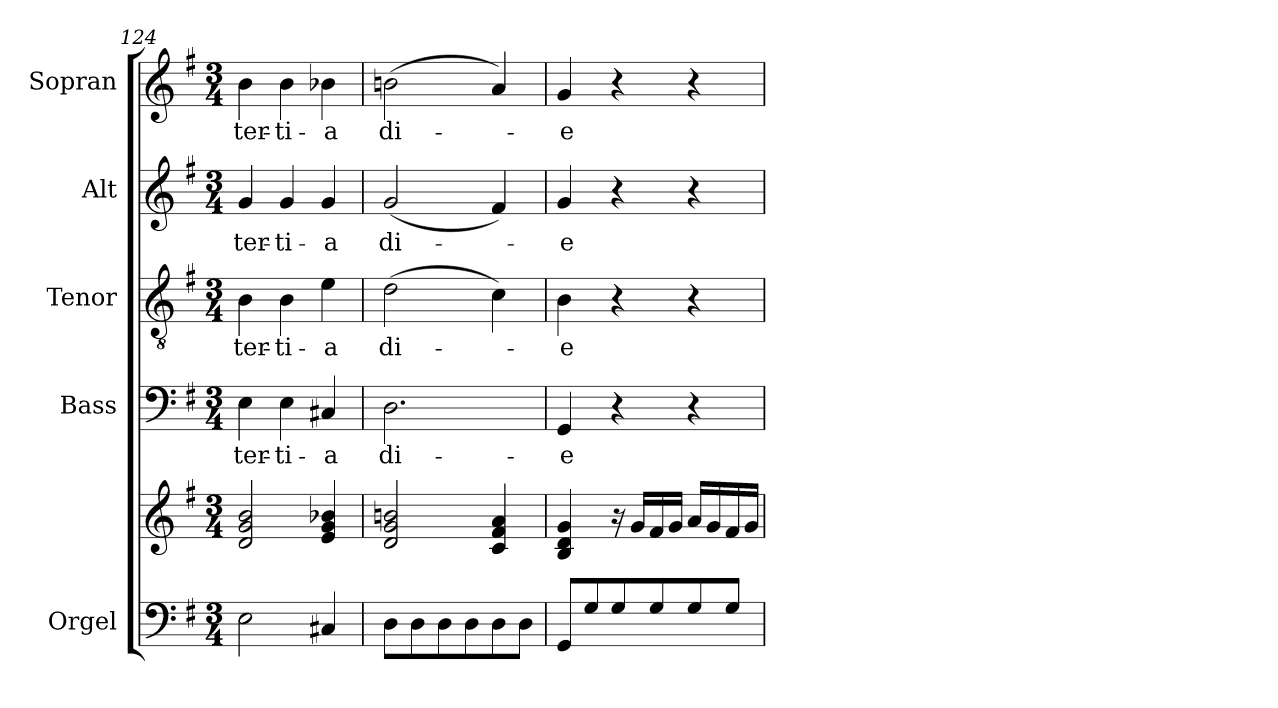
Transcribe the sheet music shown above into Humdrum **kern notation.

**kern	**kern	**kern	**text	**kern	**text	**kern	**text	**kern	**text
*part5	*part5	*part4	*part4	*part3	*part3	*part2	*part2	*part1	*part1
*staff6	*staff5	*staff4	*staff4	*staff3	*staff3	*staff2	*staff2	*staff1	*staff1
*I"Orgel	*	*I"Bass	*	*I"Tenor	*	*I"Alt	*	*I"Sopran	*
*I'Org.	*	*I'B	*	*I'T	*	*I'A	*	*I'S	*
*clefF4	*clefG2	*clefF4	*	*clefGv2	*	*clefG2	*	*clefG2	*
*k[f#]	*k[f#]	*k[f#]	*	*k[f#]	*	*k[f#]	*	*k[f#]	*
*G:	*G:	*G:	*	*G:	*	*G:	*	*G:	*
*M3/4	*M3/4	*M3/4	*	*M3/4	*	*M3/4	*	*M3/4	*
=124	=124	=124	=124	=124	=124	=124	=124	=124	=124
!	!	!	!LO:LY:b	!	!LO:LY:b	!	!LO:LY:b	!	!LO:LY:b
2E\	2d/ 2g/ 2b/	4E\	ter-	4B\	ter-	4g/	ter-	4b\	ter-
!	!	!	!LO:LY:b	!	!LO:LY:b	!	!LO:LY:b	!	!LO:LY:b
.	.	4E\	-ti-	4B\	-ti-	4g/	-ti-	4b\	-ti-
!	!	!	!LO:LY:b	!	!LO:LY:b	!	!LO:LY:b	!	!LO:LY:b
4C#X/	4e/ 4g/ 4b-X/	4C#X/	-a	4e\	-a	4g/	-a	4b-X\	-a
=125	=125	=125	=125	=125	=125	=125	=125	=125	=125
!	!	!	!LO:LY:b	!	!LO:LY:b	!	!LO:LY:b	!	!LO:LY:b
8D\L	2d/ 2g/ 2bn/	2.D\	di-	(>2d\	di-	(2g/	di-	(>2bn\	di-
8D\	.	.	.	.	.	.	.	.	.
8D\	.	.	.	.	.	.	.	.	.
8D\	.	.	.	.	.	.	.	.	.
8D\	4c/ 4f#/ 4a/	.	.	4c\)	.	4f#/)	.	4a/)	.
8D\J	.	.	.	.	.	.	.	.	.
=126	=126	=126	=126	=126	=126	=126	=126	=126	=126
!	!	!	!LO:LY:b	!	!LO:LY:b	!	!LO:LY:b	!	!LO:LY:b
8GG/L	4B/ 4d/ 4g/	4GG/	-e	4B\	-e	4g/	-e	4g/	-e
8G/	.	.	.	.	.	.	.	.	.
8G/	16r	4r	.	4r	.	4r	.	4r	.
.	16g/LL	.	.	.	.	.	.	.	.
8G/	16f#/	.	.	.	.	.	.	.	.
.	16g/JJ	.	.	.	.	.	.	.	.
8G/	16a/LL	4r	.	4r	.	4r	.	4r	.
.	16g/	.	.	.	.	.	.	.	.
8G/J	16f#/	.	.	.	.	.	.	.	.
.	16g/JJ	.	.	.	.	.	.	.	.
=	=	=	=	=	=	=	=	=	=
*-	*-	*-	*-	*-	*-	*-	*-	*-	*-
